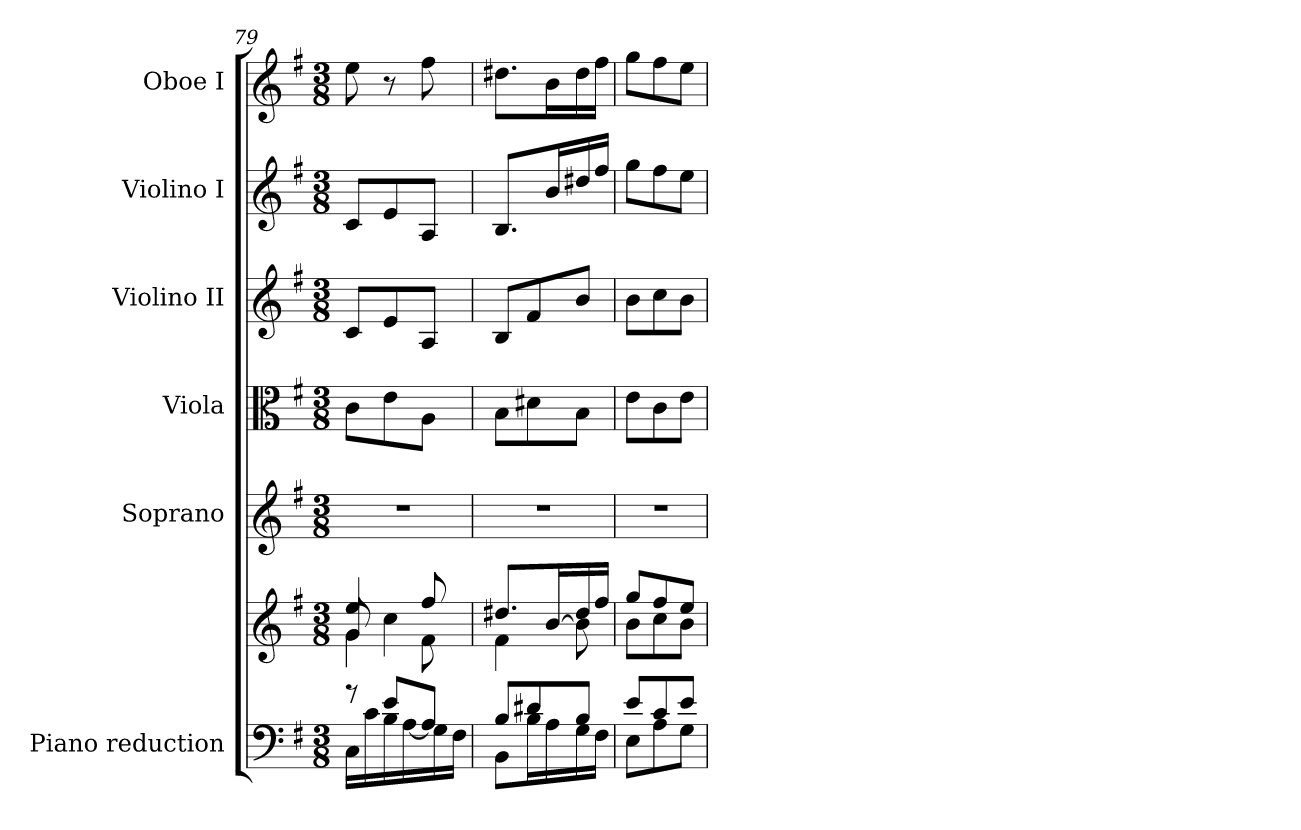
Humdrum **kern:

**kern	**kern	**kern	**kern	**kern	**kern	**kern
*part6	*part6	*part5	*part4	*part3	*part2	*part1
*staff7	*staff6	*staff5	*staff4	*staff3	*staff2	*staff1
*I"Piano reduction	*	*I"Soprano	*I"Viola	*I"Violino II	*I"Violino I	*I"Oboe I
*I'Pno	*	*	*I'Vla	*I'Vln	*I'Vln	*I'Ob
!!LO:LB:g=z
*clefF4	*clefG2	*clefG2	*clefC3	*clefG2	*clefG2	*clefG2
*k[f#]	*k[f#]	*k[f#]	*k[f#]	*k[f#]	*k[f#]	*k[f#]
*M3/8	*M3/8	*M3/8	*M3/8	*M3/8	*M3/8	*M3/8
=79	=79	=79	=79	=79	=79	=79
*^	*^	*	*	*	*	*
*	*	*	*^	*	*	*	*	*
8r	16C\LL	4ee/	4g\	8g/	4.r	8c\L	8c/L	8c/L	8ee\
.	16c\	.	.	.	.	.	.	.	.
8e/L	16B\	.	.	4cc\	.	8e\	8e/	8e/	8r
.	[>16A\	.	.	.	.	.	.	.	.
8A/J]	16G\	8ff#/	8f#\	.	.	8A\J	8A/J	8A/J	8ff#\
.	16F#\JJ	.	.	.	.	.	.	.	.
*	*	*	*v	*v	*	*	*	*	*
=80	=80	=80	=80	=80	=80	=80	=80	=80
8B/L	8BB\L	8.dd#X/L	4f#\	4.r	8B\L	8B/L	8.B/L	8.dd#X\L
8d#X/	16B\L	.	.	.	8d#X\	8f#/	.	.
.	16A\	[<16b/L	.	.	.	.	16b/L	16b\L
8B/J	16G\	16dd#/	8b\]	.	8B\J	8b/J	16dd#X/	16dd#\
.	16F#\JJ	16ff#/JJ	.	.	.	.	16ff#/JJ	16ff#\JJ
=81	=81	=81	=81	=81	=81	=81	=81	=81
8e/L	8E\L	8gg/L	8b\L	4.r	8e\L	8b\L	8gg\L	8gg\L
8c/	8A\	8ff#/	8cc\	.	8c\	8cc\	8ff#\	8ff#\
8e/J	8G\J	8ee/J	8b\J	.	8e\J	8b\J	8ee\J	8ee\J
*v	*v	*	*	*	*	*	*	*
*	*v	*v	*	*	*	*	*
=	=	=	=	=	=	=
*-	*-	*-	*-	*-	*-	*-
